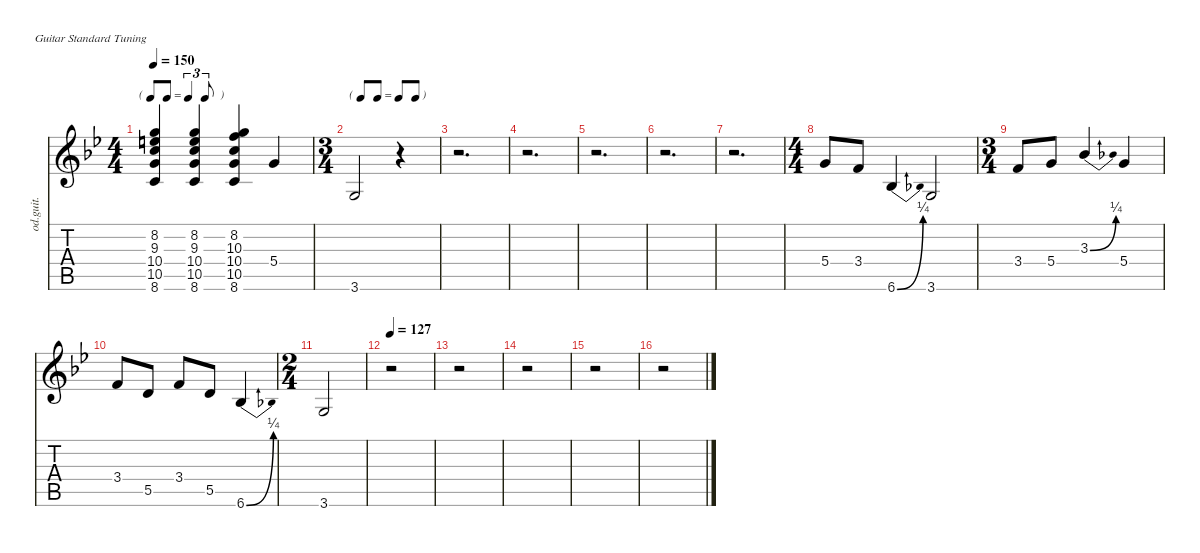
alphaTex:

\defaultSystemsLayout 4
\hideDynamics
\bracketExtendMode nobrackets
\otherSystemsTrackNameOrientation horizontal
\track ("Electric Guitar" "od.guit.") {defaultSystemsLayout 4 instrument overdrivenguitar}
\staff {score tabs}
\tuning (E4 B3 G3 D3 A2 E2)
\ts (4 4)
\beaming (8 2 2 2 2)
\tf triplet8th
\tempo 150
\clef g2
\ks gminor
(8.2{acc forcenatural} 9.3{acc forcenatural} 10.4{acc forcenatural} 10.5{acc forcenatural} 8.6{acc forcenatural}).4{dy mf beam Up} (8.2{acc forcenatural} 9.3{acc forcenatural} 10.4{acc forcenatural} 10.5{acc forcenatural} 8.6{acc forcenatural}).4{beam Up} (8.2{acc forcenatural} 10.3{acc forcenatural} 10.4{acc forcenatural} 10.5{acc forcenatural} 8.6{acc forcenatural}).4{beam Up} 5.4{acc forcenatural}.4{dy ff beam Up} |
\ts (3 4)
\beaming (8 2 2 2)
\tf none
3.6{acc forcenatural}.2{beam Up} r.4{beam Up} |
r.2{d beam Down} |
r.2{d beam Down} |
r.2{d beam Down} |
r.2{d beam Down} |
r.2{d beam Down} |
\ts (4 4)
\beaming (8 2 2 2 2)
5.4{acc forcenatural}.8{beam Up} 3.4{acc forcenatural}.8{beam Up} 6.6{be (bend 0 0 60 1) acc b}.4{beam Up} 3.6{acc forcenatural}.2{beam Up} |
\ts (3 4)
\beaming (8 2 2 2)
3.4{acc forcenatural}.8{beam Up} 5.4{acc forcenatural}.8{beam Up} 3.3{be (bend 0 0 60 1) acc b}.4{beam Up} 5.4{acc forcenatural}.4{beam Up} |
3.4{acc forcenatural}.8{beam Up} 5.5{acc forcenatural}.8{beam Up} 3.4{acc forcenatural}.8{beam Up} 5.5{acc forcenatural}.8{beam Up} 6.6{be (bend 0 0 60 1) acc b}.4{beam Up} |
\ts (2 4)
\beaming (8 2 2)
3.6{acc forcenatural}.2{beam Up} |
\tempo 127
r.2{beam Down} |
r.2{beam Down} |
r.2{beam Down} |
r.2{beam Down} |
r.2{beam Down}
